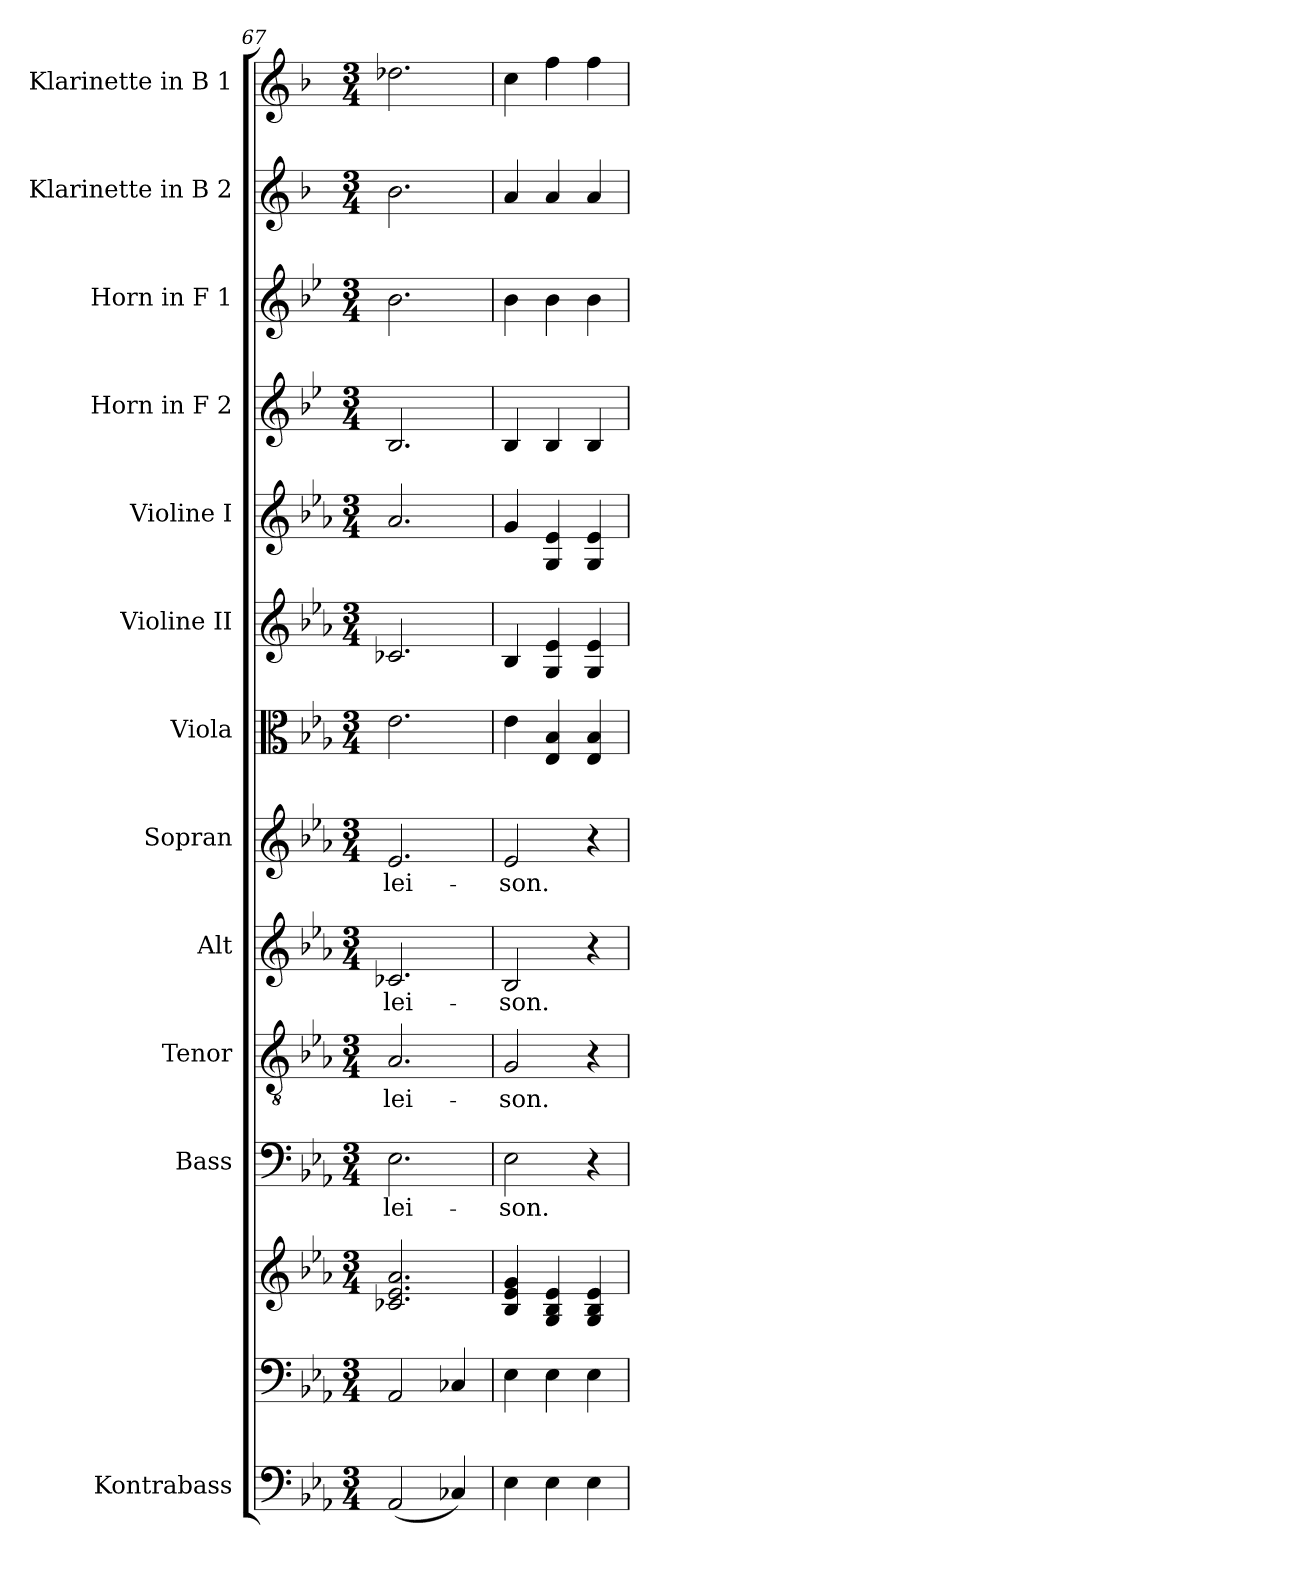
**kern	**kern	**kern	**kern	**text	**kern	**text	**kern	**text	**kern	**text	**kern	**kern	**kern	**kern	**kern	**kern	**kern
*part13	*part12	*part12	*part11	*part11	*part10	*part10	*part9	*part9	*part8	*part8	*part7	*part6	*part5	*part4	*part3	*part2	*part1
*staff14	*staff13	*staff12	*staff11	*staff11	*staff10	*staff10	*staff9	*staff9	*staff8	*staff8	*staff7	*staff6	*staff5	*staff4	*staff3	*staff2	*staff1
*I"Kontrabass	*	*	*I"Bass	*	*I"Tenor	*	*I"Alt	*	*I"Sopran	*	*I"Viola	*I"Violine II	*I"Violine I	*I"Horn in F 2	*I"Horn in F 1	*I"Klarinette in B 2	*I"Klarinette in B 1
*I'Kb.	*	*	*I'B	*	*I'T	*	*I'A	*	*I'S	*	*I'Vla.	*I'Vl. II	*I'Vl. I	*I'Hrn. 2	*I'Hrn. 1	*	*
*clefF4	*clefF4	*clefG2	*clefF4	*	*clefGv2	*	*clefG2	*	*clefG2	*	*clefC3	*clefG2	*clefG2	*clefG2	*clefG2	*clefG2	*clefG2
*ITrd7c12	*	*	*	*	*	*	*	*	*	*	*	*	*	*ITrd4c7	*ITrd4c7	*ITrd1c2	*ITrd1c2
*k[b-e-a-]	*k[b-e-a-]	*k[b-e-a-]	*k[b-e-a-]	*	*k[b-e-a-]	*	*k[b-e-a-]	*	*k[b-e-a-]	*	*k[b-e-a-]	*k[b-e-a-]	*k[b-e-a-]	*k[b-e-a-]	*k[b-e-a-]	*k[b-e-a-]	*k[b-e-a-]
*E-:	*E-:	*E-:	*E-:	*	*E-:	*	*E-:	*	*E-:	*	*E-:	*E-:	*E-:	*E-:	*E-:	*E-:	*E-:
*M3/4	*M3/4	*M3/4	*M3/4	*	*M3/4	*	*M3/4	*	*M3/4	*	*M3/4	*M3/4	*M3/4	*M3/4	*M3/4	*M3/4	*M3/4
=67	=67	=67	=67	=67	=67	=67	=67	=67	=67	=67	=67	=67	=67	=67	=67	=67	=67
!	!	!	!	!LO:LY:b	!	!LO:LY:b	!	!LO:LY:b	!	!LO:LY:b	!	!	!	!	!	!	!
(<2AAA-/	2AA-/	2.c-X/ 2.e-/ 2.a-/	2.E-\	-lei-	2.A-/	-lei-	2.c-X/	-lei-	2.e-/	-lei-	2.e-\	2.c-X/	2.a-/	2.E-/	2.e-\	2.a-\	2.cc-X\
4CC-X/)	4C-X/	.	.	.	.	.	.	.	.	.	.	.	.	.	.	.	.
=68	=68	=68	=68	=68	=68	=68	=68	=68	=68	=68	=68	=68	=68	=68	=68	=68	=68
!	!	!	!	!LO:LY:b	!	!LO:LY:b	!	!LO:LY:b	!	!LO:LY:b	!	!	!	!	!	!	!
4EE-\	4E-\	4B-/ 4e-/ 4g/	2E-\	-son.	2G/	-son.	2B-/	-son.	2e-/	-son.	4e-\	4B-/	4g/	4E-/	4e-\	4g/	4b-\
4EE-\	4E-\	4G/ 4B-/ 4e-/	.	.	.	.	.	.	.	.	4E-/ 4B-/	4G/ 4e-/	4G/ 4e-/	4E-/	4e-\	4g/	4ee-\
4EE-\	4E-\	4G/ 4B-/ 4e-/	4r	.	4r	.	4r	.	4r	.	4E-/ 4B-/	4G/ 4e-/	4G/ 4e-/	4E-/	4e-\	4g/	4ee-\
=	=	=	=	=	=	=	=	=	=	=	=	=	=	=	=	=	=
*-	*-	*-	*-	*-	*-	*-	*-	*-	*-	*-	*-	*-	*-	*-	*-	*-	*-
